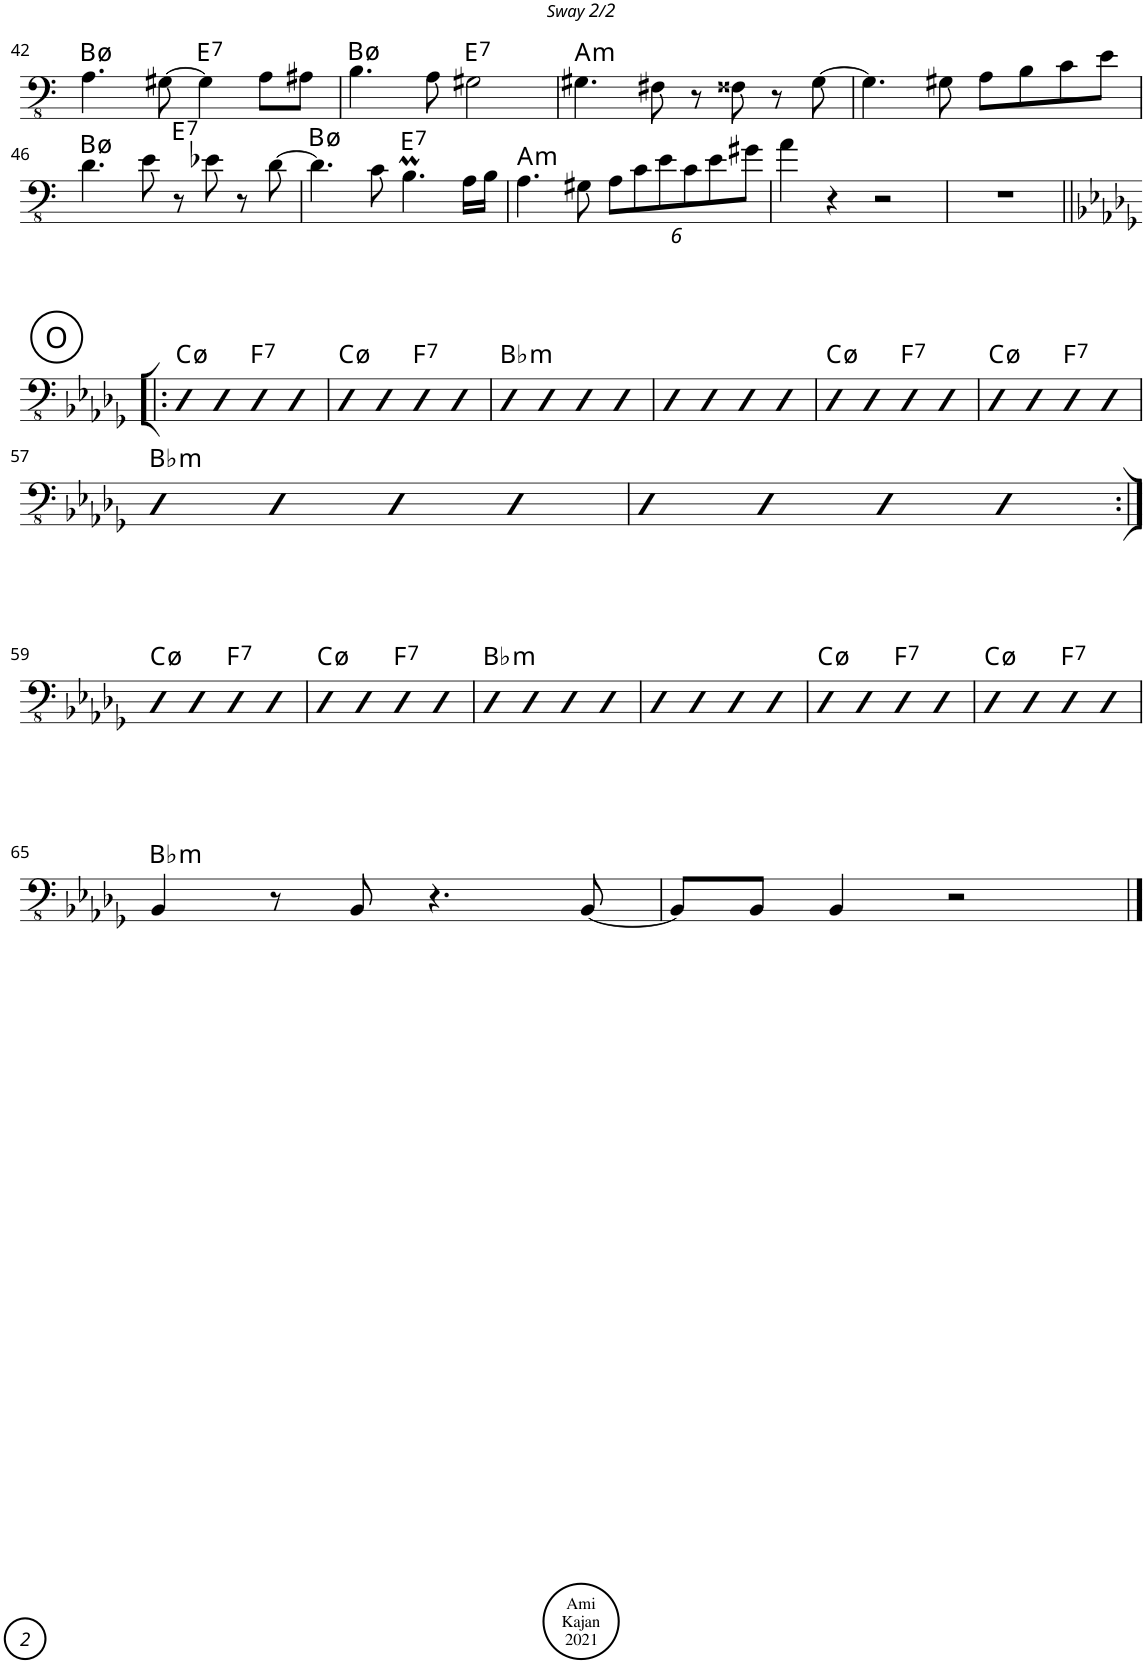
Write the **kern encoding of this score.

**kern	**harte
*part1	*part1
*staff1	*
*I"Acoustic Bass	*
*I'Bass	*
!!LO:PB:g=z
*clefFv4	*
*k[]	*
*M4/4	*
*met(c)	*
=42	=42
4.AA\	B:hdim7
[8GG#X\	.
!	!LO:H:kt=7
4GG#\]	E:7
8AA\L	.
8AA#X\J	.
=43	=43
4.BB\	B:hdim7
8AA\	.
!	!LO:H:kt=7
2GG#X\	E:7
=44	=44
!	!LO:H:kt=m
4.GG#X\	A:min
8FF#X\	.
8r	.
8FF##X\	.
8r	.
[8GG#\	.
=45	=45
4.GG#\]	.
8GG#X\	.
8AA\L	.
8BB\	.
8C\	.
8E\J	.
!!LO:LB:g=z
=46	=46
4.D\	B:hdim7
8E\	.
!	!LO:H:kt=7
8r	E:7
8E-X\	.
8r	.
[8D\	.
=47	=47
4.D\]	B:hdim7
8C\	.
!	!LO:H:kt=7
4.BBm\	E:7
16AA\LL	.
16BB\JJ	.
=48	=48
!	!LO:H:kt=m
4.AA\	A:min
8GG#X\	.
*Xbrackettup	*
12AA\L	.
12C\	.
12E\	.
12C\	.
12E\	.
12G#X\J	.
=49	=49
4A\	.
4r	.
2r	.
=50	=50
1r	.
!!LO:LB:g=z
!!LO:REH:place=s1:a:cj:enc=circle:fs=14:t=O
=51!|:	=51!|:
*k[b-e-a-d-g-]	*
4AAA-	C:hdim7
4AAA-	.
!	!LO:H:kt=7
4AAA-	F:7
4AAA-	.
=52	=52
4AAA-	C:hdim7
4AAA-	.
!	!LO:H:kt=7
4AAA-	F:7
4AAA-	.
=53	=53
!	!LO:H:kt=m
4AAA-	Bb:min
4AAA-	.
4AAA-	.
4AAA-	.
=54	=54
4AAA-	.
4AAA-	.
4AAA-	.
4AAA-	.
=55	=55
4AAA-	C:hdim7
4AAA-	.
!	!LO:H:kt=7
4AAA-	F:7
4AAA-	.
=56	=56
4AAA-	C:hdim7
4AAA-	.
!	!LO:H:kt=7
4AAA-	F:7
4AAA-	.
!!LO:LB:g=z
=57	=57
!	!LO:H:kt=m
4AAA-	Bb:min
4AAA-	.
4AAA-	.
4AAA-	.
=58	=58
4AAA-	.
4AAA-	.
4AAA-	.
4AAA-	.
!!LO:LB:g=z
=59:|!	=59:|!
4AAA-	C:hdim7
4AAA-	.
!	!LO:H:kt=7
4AAA-	F:7
4AAA-	.
=60	=60
4AAA-	C:hdim7
4AAA-	.
!	!LO:H:kt=7
4AAA-	F:7
4AAA-	.
=61	=61
!	!LO:H:kt=m
4AAA-	Bb:min
4AAA-	.
4AAA-	.
4AAA-	.
=62	=62
4AAA-	.
4AAA-	.
4AAA-	.
4AAA-	.
=63	=63
4AAA-	C:hdim7
4AAA-	.
!	!LO:H:kt=7
4AAA-	F:7
4AAA-	.
=64	=64
4AAA-	C:hdim7
4AAA-	.
!	!LO:H:kt=7
4AAA-	F:7
4AAA-	.
!!LO:LB:g=z
=65	=65
!	!LO:H:kt=m
4BBB-/	Bb:min
8r	.
8BBB-/	.
4.r	.
[8BBB-/	.
=66	=66
8BBB-/L]	.
8BBB-/J	.
4BBB-/	.
2r	.
==	==
*-	*-
